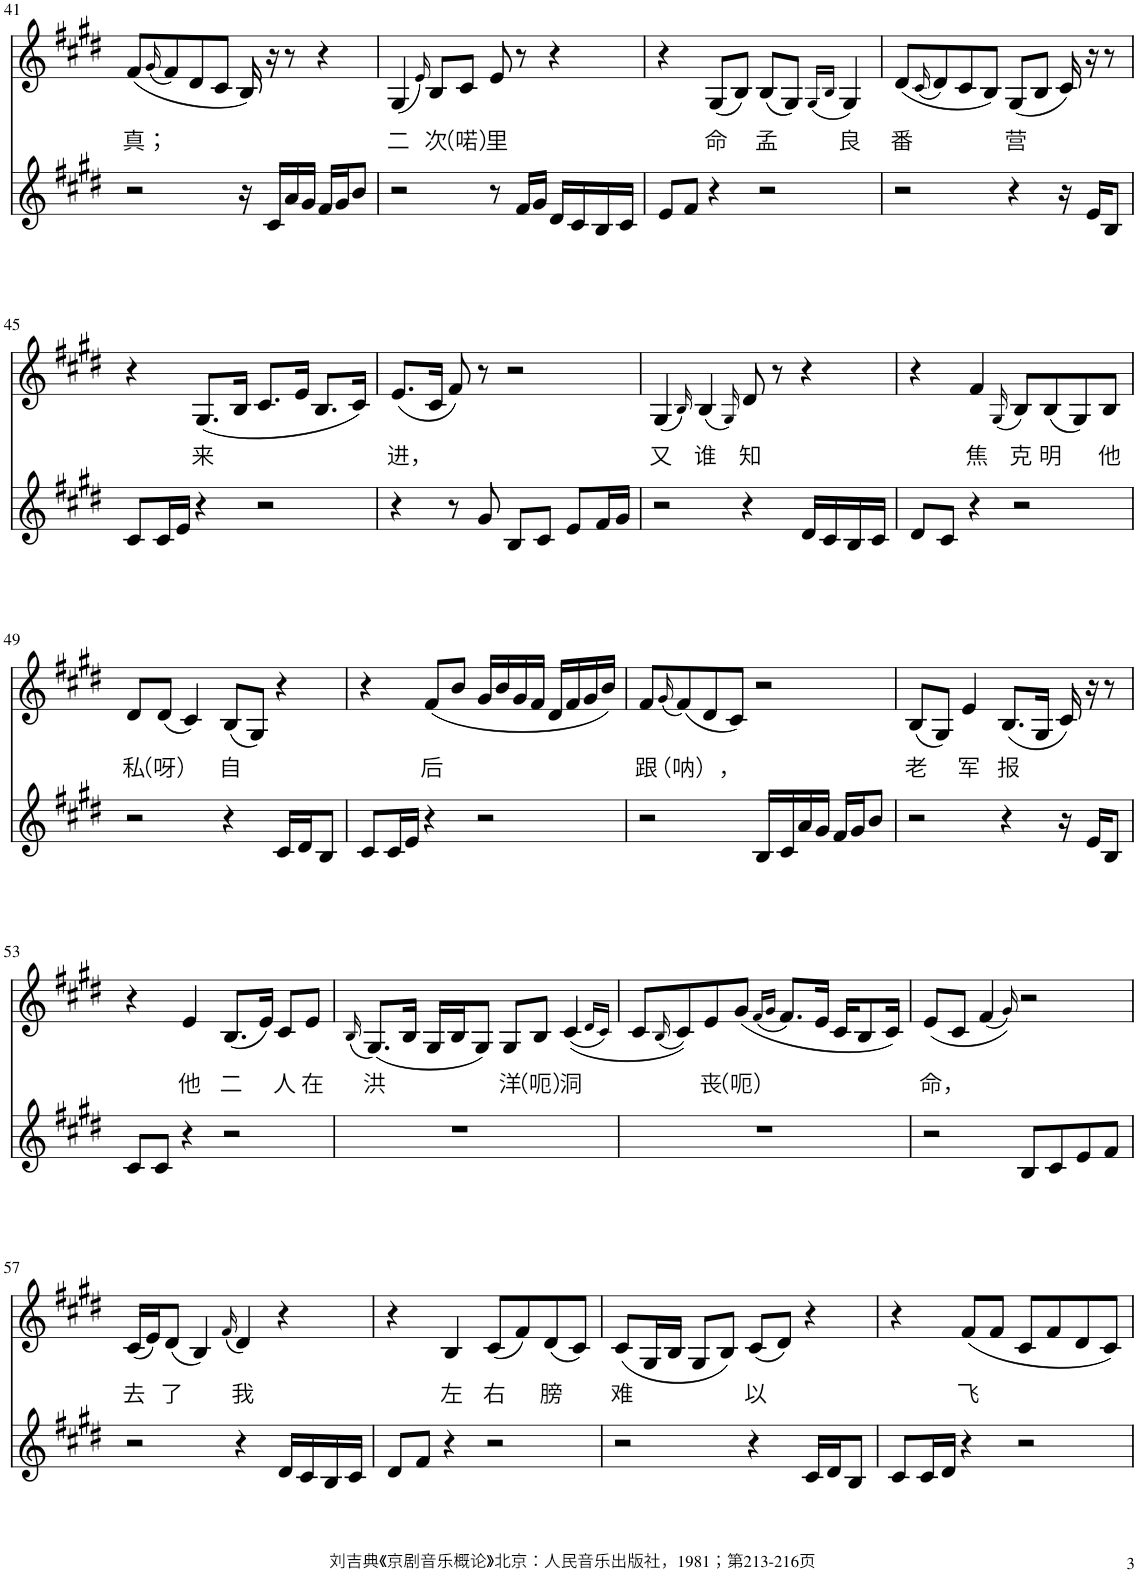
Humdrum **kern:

**kern	**kern	**text
*part2	*part1	*part1
*staff2	*staff1	*staff1
*I"Piano	*I"Piano	*
*I'Pno	*I'Pno	*
!!LO:PB:g=z
*clefG2	*clefG2	*
*k[f#c#g#d#]	*k[f#c#g#d#]	*
*M4/4	*M4/4	*
=41	=41	=41
!	!	!LO:LY:b
2r	(8f#/L	真；
.	(16qg#/	.
.	8f#/)	.
.	8d#/	.
.	8c#/J	.
16r	16B/)	.
16c#/LL	16r	.
16a/	8r	.
16g#/JJ	.	.
16f#/LL	4r	.
16g#/J	.	.
8b/J	.	.
=42	=42	=42
!	!	!LO:LY:b
2r	(4G#/	二
.	16qe/)	.
!	!	!LO:LY:b
.	8B/L	次
!	!	!LO:LY:b
.	8c#/J	（喏）
!	!	!LO:LY:b
8r	8e/	里
16f#/LL	8r	.
16g#/JJ	.	.
16d#/LL	4r	.
16c#/	.	.
16B/	.	.
16c#/JJ	.	.
=43	=43	=43
8e/L	4r	.
8f#/J	.	.
!	!	!LO:LY:b
4r	(8G#/L	命
.	8B/J)	.
!	!	!LO:LY:b
2r	(8B/L	孟
.	8G#/J)	.
.	(16qG#/LL	.
.	16qB/JJ	.
!	!	!LO:LY:b
.	4G#/)	良
=44	=44	=44
!	!	!LO:LY:b
2r	(8d#/L	番
.	(16qc#/	.
.	8d#/)	.
.	8c#/	.
.	8B/J)	.
!	!	!LO:LY:b
4r	(8G#/L	营
.	8B/J	.
16r	16c#/)	.
16e/KL	16r	.
8B/J	8r	.
!!LO:LB:g=z
=45	=45	=45
8c#/L	4r	.
16c#/L	.	.
16e/JJ	.	.
!	!	!LO:LY:b
4r	(8.G#/L	来
.	16B/Jk	.
2r	8.c#/L	.
.	16e/Jk	.
.	8.B/L	.
.	16c#/Jk)	.
=46	=46	=46
!	!	!LO:LY:b
4r	(8.e/L	进，
.	16c#/Jk	.
8r	8f#/)	.
8g#/	8r	.
8B/L	2r	.
8c#/J	.	.
8e/L	.	.
16f#/L	.	.
16g#/JJ	.	.
=47	=47	=47
!	!	!LO:LY:b
2r	(4G#/	又
.	16qB/)	.
!	!	!LO:LY:b
.	(4B/	谁
.	16qG#/)	.
!	!	!LO:LY:b
4r	8d#/	知
.	8r	.
16d#/LL	4r	.
16c#/	.	.
16B/	.	.
16c#/JJ	.	.
=48	=48	=48
8d#/L	4r	.
8c#/J	.	.
!	!	!LO:LY:b
4r	4f#/	焦
.	(16qG#/	.
!	!	!LO:LY:b
2r	8B/L)	克
!	!	!LO:LY:b
.	(8B/	明
.	8G#/)	.
!	!	!LO:LY:b
.	8B/J	他
!!LO:LB:g=z
=49	=49	=49
!	!	!LO:LY:b
2r	8d#/L	私
!	!	!LO:LY:b
.	(8d#/J	（呀）
.	4c#/)	.
!	!	!LO:LY:b
4r	(8B/L	自
.	8G#/J)	.
16c#/LL	4r	.
16d#/J	.	.
8B/J	.	.
=50	=50	=50
8c#/L	4r	.
16c#/L	.	.
16e/JJ	.	.
!	!	!LO:LY:b
4r	(8f#/L	后
.	8b/J	.
2r	16g#/LL	.
.	16b/	.
.	16g#/	.
.	16f#/JJ	.
.	16d#/LL	.
.	16f#/	.
.	16g#/	.
.	16b/JJ)	.
=51	=51	=51
!	!	!LO:LY:b
2r	8f#/L	跟
.	(16qg#/	.
!	!	!LO:LY:b
.	(8f#/)	（呐），
.	8d#/	.
.	8c#/J)	.
16B/LL	2r	.
16c#/	.	.
16a/	.	.
16g#/JJ	.	.
16f#/LL	.	.
16g#/J	.	.
8b/J	.	.
=52	=52	=52
!	!	!LO:LY:b
2r	(8B/L	老
.	8G#/J)	.
!	!	!LO:LY:b
.	4e/	军
!	!	!LO:LY:b
4r	(8.B/L	报
.	16G#/Jk	.
16r	16c#/)	.
16e/KL	16r	.
8B/J	8r	.
!!LO:LB:g=z
=53	=53	=53
8c#/L	4r	.
8c#/J	.	.
!	!	!LO:LY:b
4r	4e/	他
!	!	!LO:LY:b
2r	(8.B/L	二
.	16e/Jk)	.
!	!	!LO:LY:b
.	8c#/L	人
!	!	!LO:LY:b
.	8e/J	在
=54	=54	=54
.	(16qB/	.
!	!	!LO:LY:b
1r	(8.G#/L)	洪
.	16B/Jk	.
.	16G#/LL	.
.	16B/J	.
.	8G#/J)	.
!	!	!LO:LY:b
.	8G#/L	洋
!	!	!LO:LY:b
.	8B/J	（呃）
!	!	!LO:LY:b
.	((4c#/	洞
.	16qd#/LL	.
.	16qc#/JJ)	.
=55	=55	=55
1r	8c#/L	.
.	(16qB/	.
.	8c#/))	.
!	!	!LO:LY:b
.	8e/	丧
!	!	!LO:LY:b
.	(8g#/J	（呃）
.	(16qf#/LL	.
.	16qg#/JJ	.
.	8.f#/L)	.
.	16e/Jk	.
.	16c#/KL	.
.	8B/	.
.	16c#/Jk)	.
=56	=56	=56
!	!	!LO:LY:b
2r	(8e/L	命，
.	8c#/J	.
.	(4f#/	.
.	16qg#/))	.
8B/L	2r	.
8c#/	.	.
8e/	.	.
8f#/J	.	.
!!LO:LB:g=z
=57	=57	=57
!	!	!LO:LY:b
2r	(16c#/LL	去
.	16e/J)	.
!	!	!LO:LY:b
.	(8d#/J	了
.	4B/)	.
.	(16qf#/	.
!	!	!LO:LY:b
4r	4d#/)	我
16d#/LL	4r	.
16c#/	.	.
16B/	.	.
16c#/JJ	.	.
=58	=58	=58
8d#/L	4r	.
8f#/J	.	.
!	!	!LO:LY:b
4r	4B/	左
!	!	!LO:LY:b
2r	(8c#/L	右
.	8f#/)	.
!	!	!LO:LY:b
.	(8d#/	膀
.	8c#/J)	.
=59	=59	=59
!	!	!LO:LY:b
2r	(8c#/L	难
.	16G#/L	.
.	16B/JJ	.
.	8G#/L	.
.	8B/J)	.
!	!	!LO:LY:b
4r	(8c#/L	以
.	8d#/J)	.
16c#/LL	4r	.
16d#/J	.	.
8B/J	.	.
=60	=60	=60
8c#/L	4r	.
16c#/L	.	.
16d#/JJ	.	.
!	!	!LO:LY:b
4r	(8f#/L	飞
.	8f#/J	.
2r	8c#/L	.
.	8f#/	.
.	8d#/	.
.	8c#/J)	.
=	=	=
*-	*-	*-
